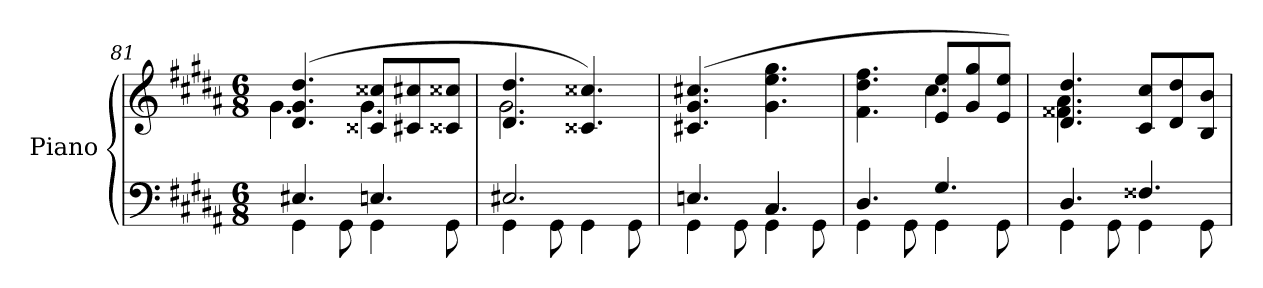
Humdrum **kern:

**kern	**kern
*part1	*part1
*staff2	*staff1
*I"Piano	*
*I'Pno.	*
*clefF4	*clefG2
*k[f#c#g#d#a#]	*k[f#c#g#d#a#]
*M6/8	*M6/8
=81	=81
*^	*^
4.E#X/	4GG#\	(>4.d#/ 4.g#/ 4.dd#/	4.g#\
.	8GG#\	.	.
4.En/	4GG#\	8c##X/ 8cc##X/L	4.g#\
.	.	8c#X/ 8cc#X/	.
.	8GG#\	8c##X/ 8cc##X/J	.
=82	=82	=82	=82
2.E#X/	4GG#\	4.d#/ 4.dd#/	2.g#\
.	8GG#\	.	.
.	4GG#\	4.c##X/ 4.cc##X/)	.
.	8GG#\	.	.
*	*	*v	*v
=83	=83	=83
4.En/	4GG#\	(>4.c#X/ 4.g#/ 4.cc#X/
.	8GG#\	.
4.C#/	4GG#\	4.g#\ 4.ee\ 4.gg#\
.	8GG#\	.
=84	=84	=84
*	*	*^
4.D#/	4GG#\	4.f#\ 4.dd#\ 4.ff#\	4.ryy
.	8GG#\	.	.
4.G#/	4GG#\	8e/ 8ee/L	4.cc#\
.	.	8g#/ 8gg#/	.
.	8GG#\	8e/ 8ee/J)	.
!!LO:LB:g=z	!!
=85	=85	=85	=85
4.D#/	4GG#\	4.d#/ 4.dd#/	4.f##X\ 4.a#\
.	8GG#\	.	.
4.F##X/	4GG#\	8c#/ 8cc#/L	4.ryy
.	.	8d#/ 8dd#/	.
.	8GG#\	8B/ 8b/J	.
*v	*v	*	*
*	*v	*v
=	=
*-	*-
